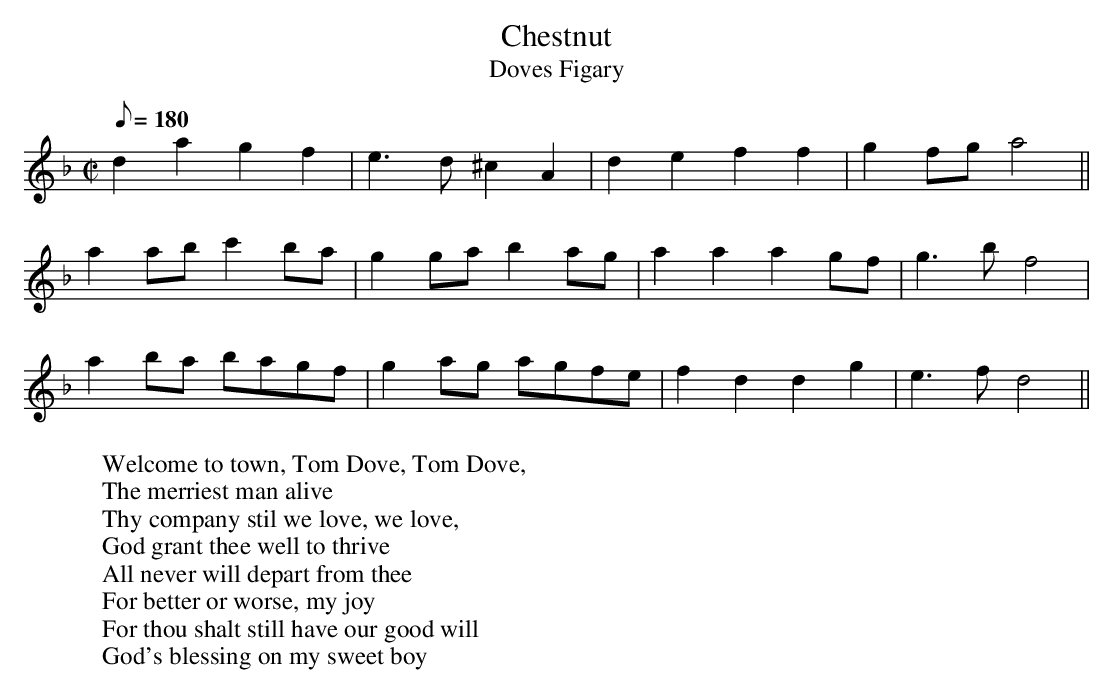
X:1
T:Chestnut
T:Doves Figary
M:C|
L:1/8
Q:180
W:Welcome to town, Tom Dove, Tom Dove,
W:The merriest man alive
W:Thy company stil we love, we love,
W:God grant thee well to thrive
W:All never will depart from thee
W:For better or worse, my joy
W:For thou shalt still have our good will
W:God's blessing on my sweet boy
K:DAeol
d2a2g2f2|e3d ^c2A2|d2e2f2f2|g2 fg a4||
a2 ab c'2 ba|g2 ga b2 ag|a2a2a2 gf|g3b f4|
a2 ba bagf|g2 ag agfe|f2d2d2g2|e3f d4||
